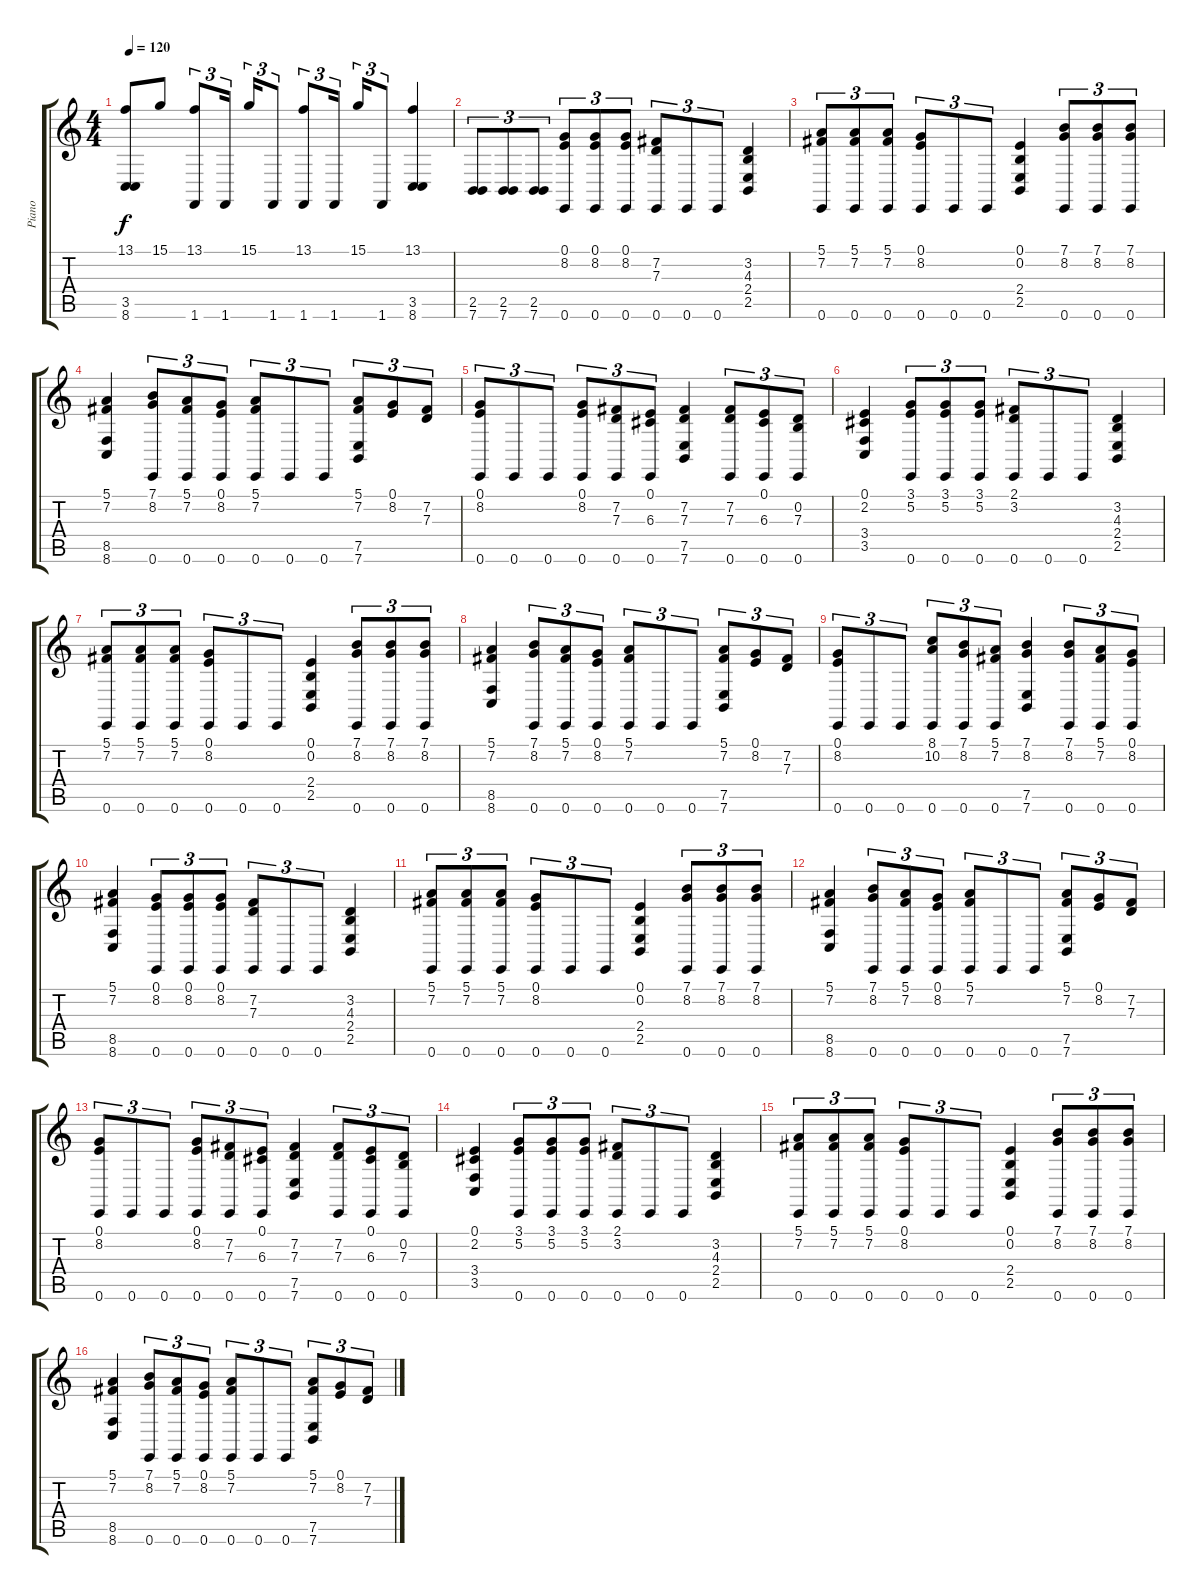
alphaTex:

\track ("Piano" "Piano") {instrument acousticgrandpiano}
\staff {score tabs}
\tuning (E4 B3 G3 D3 A2 E2) {hide}
\ts (4 4)
\tempo 120
\clef g2
\ks c
(13.1 3.5 8.6).8{dy f} 15.1.8 (13.1 1.6).8{tu (3 2)} 1.6.16{tu (3 2)} 15.1.16{tu (3 2)} 1.6.8{tu (3 2)} (13.1 1.6).8{tu (3 2)} 1.6.16{tu (3 2)} 15.1.16{tu (3 2)} 1.6.8{tu (3 2)} (13.1 3.5 8.6).4 |
(2.5 7.6).8{tu (3 2)} (2.5 7.6).8{tu (3 2)} (2.5 7.6).8{tu (3 2)} (0.1 8.2 0.6).8{tu (3 2)} (0.1 8.2 0.6).8{tu (3 2)} (0.1 8.2 0.6).8{tu (3 2)} (7.2 7.3 0.6).8{tu (3 2)} 0.6.8{tu (3 2)} 0.6.8{tu (3 2)} (3.2 4.3 2.4 2.5).4 |
(5.1 7.2 0.6).8{tu (3 2)} (5.1 7.2 0.6).8{tu (3 2)} (5.1 7.2 0.6).8{tu (3 2)} (0.1 8.2 0.6).8{tu (3 2)} 0.6.8{tu (3 2)} 0.6.8{tu (3 2)} (0.1 0.2 2.4 2.5).4 (7.1 8.2 0.6).8{tu (3 2)} (7.1 8.2 0.6).8{tu (3 2)} (7.1 8.2 0.6).8{tu (3 2)} |
(5.1 7.2 8.5 8.6).4 (7.1 8.2 0.6).8{tu (3 2)} (5.1 7.2 0.6).8{tu (3 2)} (0.1 8.2 0.6).8{tu (3 2)} (5.1 7.2 0.6).8{tu (3 2)} 0.6.8{tu (3 2)} 0.6.8{tu (3 2)} (5.1 7.2 7.5 7.6).8{tu (3 2)} (0.1 8.2).8{tu (3 2)} (7.2 7.3).8{tu (3 2)} |
(0.1 8.2 0.6).8{tu (3 2)} 0.6.8{tu (3 2)} 0.6.8{tu (3 2)} (0.1 8.2 0.6).8{tu (3 2)} (7.2 7.3 0.6).8{tu (3 2)} (0.1 6.3 0.6).8{tu (3 2)} (7.2 7.3 7.5 7.6).4 (7.2 7.3 0.6).8{tu (3 2)} (0.1 6.3 0.6).8{tu (3 2)} (0.2 7.3 0.6).8{tu (3 2)} |
(0.1 2.2 3.4 3.5).4 (3.1 5.2 0.6).8{tu (3 2)} (3.1 5.2 0.6).8{tu (3 2)} (3.1 5.2 0.6).8{tu (3 2)} (2.1 3.2 0.6).8{tu (3 2)} 0.6.8{tu (3 2)} 0.6.8{tu (3 2)} (3.2 4.3 2.4 2.5).4 |
(5.1 7.2 0.6).8{tu (3 2)} (5.1 7.2 0.6).8{tu (3 2)} (5.1 7.2 0.6).8{tu (3 2)} (0.1 8.2 0.6).8{tu (3 2)} 0.6.8{tu (3 2)} 0.6.8{tu (3 2)} (0.1 0.2 2.4 2.5).4 (7.1 8.2 0.6).8{tu (3 2)} (7.1 8.2 0.6).8{tu (3 2)} (7.1 8.2 0.6).8{tu (3 2)} |
(5.1 7.2 8.5 8.6).4 (7.1 8.2 0.6).8{tu (3 2)} (5.1 7.2 0.6).8{tu (3 2)} (0.1 8.2 0.6).8{tu (3 2)} (5.1 7.2 0.6).8{tu (3 2)} 0.6.8{tu (3 2)} 0.6.8{tu (3 2)} (5.1 7.2 7.5 7.6).8{tu (3 2)} (0.1 8.2).8{tu (3 2)} (7.2 7.3).8{tu (3 2)} |
(0.1 8.2 0.6).8{tu (3 2)} 0.6.8{tu (3 2)} 0.6.8{tu (3 2)} (8.1 10.2 0.6).8{tu (3 2)} (7.1 8.2 0.6).8{tu (3 2)} (5.1 7.2 0.6).8{tu (3 2)} (7.1 8.2 7.5 7.6).4 (7.1 8.2 0.6).8{tu (3 2)} (5.1 7.2 0.6).8{tu (3 2)} (0.1 8.2 0.6).8{tu (3 2)} |
(5.1 7.2 8.5 8.6).4 (0.1 8.2 0.6).8{tu (3 2)} (0.1 8.2 0.6).8{tu (3 2)} (0.1 8.2 0.6).8{tu (3 2)} (7.2 7.3 0.6).8{tu (3 2)} 0.6.8{tu (3 2)} 0.6.8{tu (3 2)} (3.2 4.3 2.4 2.5).4 |
(5.1 7.2 0.6).8{tu (3 2)} (5.1 7.2 0.6).8{tu (3 2)} (5.1 7.2 0.6).8{tu (3 2)} (0.1 8.2 0.6).8{tu (3 2)} 0.6.8{tu (3 2)} 0.6.8{tu (3 2)} (0.1 0.2 2.4 2.5).4 (7.1 8.2 0.6).8{tu (3 2)} (7.1 8.2 0.6).8{tu (3 2)} (7.1 8.2 0.6).8{tu (3 2)} |
(5.1 7.2 8.5 8.6).4 (7.1 8.2 0.6).8{tu (3 2)} (5.1 7.2 0.6).8{tu (3 2)} (0.1 8.2 0.6).8{tu (3 2)} (5.1 7.2 0.6).8{tu (3 2)} 0.6.8{tu (3 2)} 0.6.8{tu (3 2)} (5.1 7.2 7.5 7.6).8{tu (3 2)} (0.1 8.2).8{tu (3 2)} (7.2 7.3).8{tu (3 2)} |
(0.1 8.2 0.6).8{tu (3 2)} 0.6.8{tu (3 2)} 0.6.8{tu (3 2)} (0.1 8.2 0.6).8{tu (3 2)} (7.2 7.3 0.6).8{tu (3 2)} (0.1 6.3 0.6).8{tu (3 2)} (7.2 7.3 7.5 7.6).4 (7.2 7.3 0.6).8{tu (3 2)} (0.1 6.3 0.6).8{tu (3 2)} (0.2 7.3 0.6).8{tu (3 2)} |
(0.1 2.2 3.4 3.5).4 (3.1 5.2 0.6).8{tu (3 2)} (3.1 5.2 0.6).8{tu (3 2)} (3.1 5.2 0.6).8{tu (3 2)} (2.1 3.2 0.6).8{tu (3 2)} 0.6.8{tu (3 2)} 0.6.8{tu (3 2)} (3.2 4.3 2.4 2.5).4 |
(5.1 7.2 0.6).8{tu (3 2)} (5.1 7.2 0.6).8{tu (3 2)} (5.1 7.2 0.6).8{tu (3 2)} (0.1 8.2 0.6).8{tu (3 2)} 0.6.8{tu (3 2)} 0.6.8{tu (3 2)} (0.1 0.2 2.4 2.5).4 (7.1 8.2 0.6).8{tu (3 2)} (7.1 8.2 0.6).8{tu (3 2)} (7.1 8.2 0.6).8{tu (3 2)} |
(5.1 7.2 8.5 8.6).4 (7.1 8.2 0.6).8{tu (3 2)} (5.1 7.2 0.6).8{tu (3 2)} (0.1 8.2 0.6).8{tu (3 2)} (5.1 7.2 0.6).8{tu (3 2)} 0.6.8{tu (3 2)} 0.6.8{tu (3 2)} (5.1 7.2 7.5 7.6).8{tu (3 2)} (0.1 8.2).8{tu (3 2)} (7.2 7.3).8{tu (3 2)}
